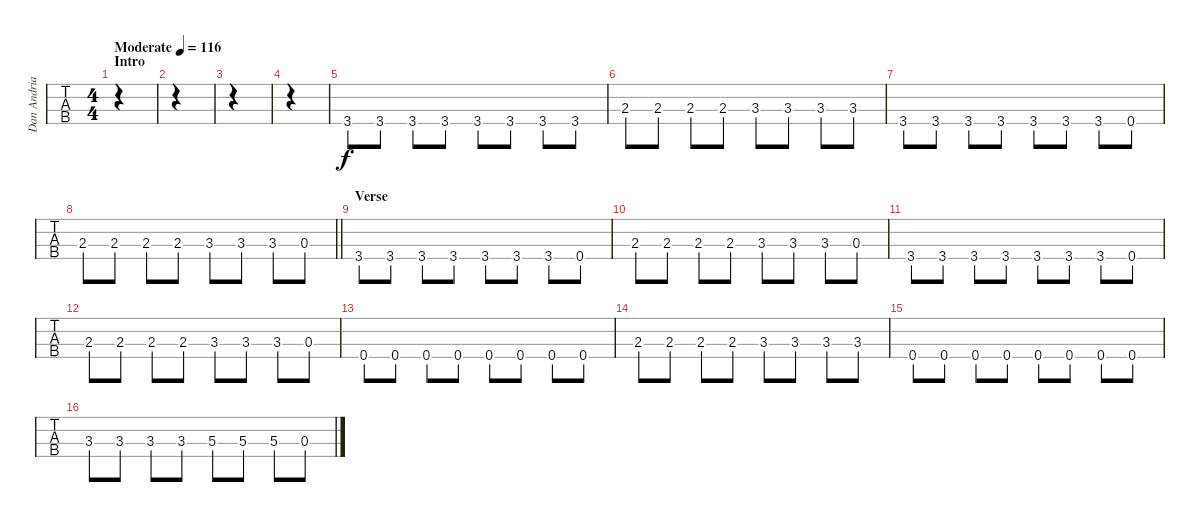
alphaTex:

\track ("Dan Andriano - Bass" "Dan Andria") {instrument electricbassfinger}
\staff {tabs}
\tuning (G2 D2 A1 E1) {hide}
\ts (4 4)
\section ("" "Intro")
\tempo (116 "Moderate")
\clef f4
\ks g
|
|
|
|
3.4.8 3.4.8 3.4.8 3.4.8 3.4.8 3.4.8 3.4.8 3.4.8 |
2.3.8 2.3.8 2.3.8 2.3.8 3.3.8 3.3.8 3.3.8 3.3.8 |
3.4.8 3.4.8 3.4.8 3.4.8 3.4.8 3.4.8 3.4.8 0.4.8 |
\barLineRight lightlight
2.3.8 2.3.8 2.3.8 2.3.8 3.3.8 3.3.8 3.3.8 0.3.8 |
\section ("" "Verse")
3.4.8 3.4.8 3.4.8 3.4.8 3.4.8 3.4.8 3.4.8 0.4.8 |
2.3.8 2.3.8 2.3.8 2.3.8 3.3.8 3.3.8 3.3.8 0.3.8 |
3.4.8 3.4.8 3.4.8 3.4.8 3.4.8 3.4.8 3.4.8 0.4.8 |
2.3.8 2.3.8 2.3.8 2.3.8 3.3.8 3.3.8 3.3.8 0.3.8 |
0.4.8 0.4.8 0.4.8 0.4.8 0.4.8 0.4.8 0.4.8 0.4.8 |
2.3.8 2.3.8 2.3.8 2.3.8 3.3.8 3.3.8 3.3.8 3.3.8 |
0.4.8 0.4.8 0.4.8 0.4.8 0.4.8 0.4.8 0.4.8 0.4.8 |
3.3.8 3.3.8 3.3.8 3.3.8 5.3.8 5.3.8 5.3.8 0.3.8
